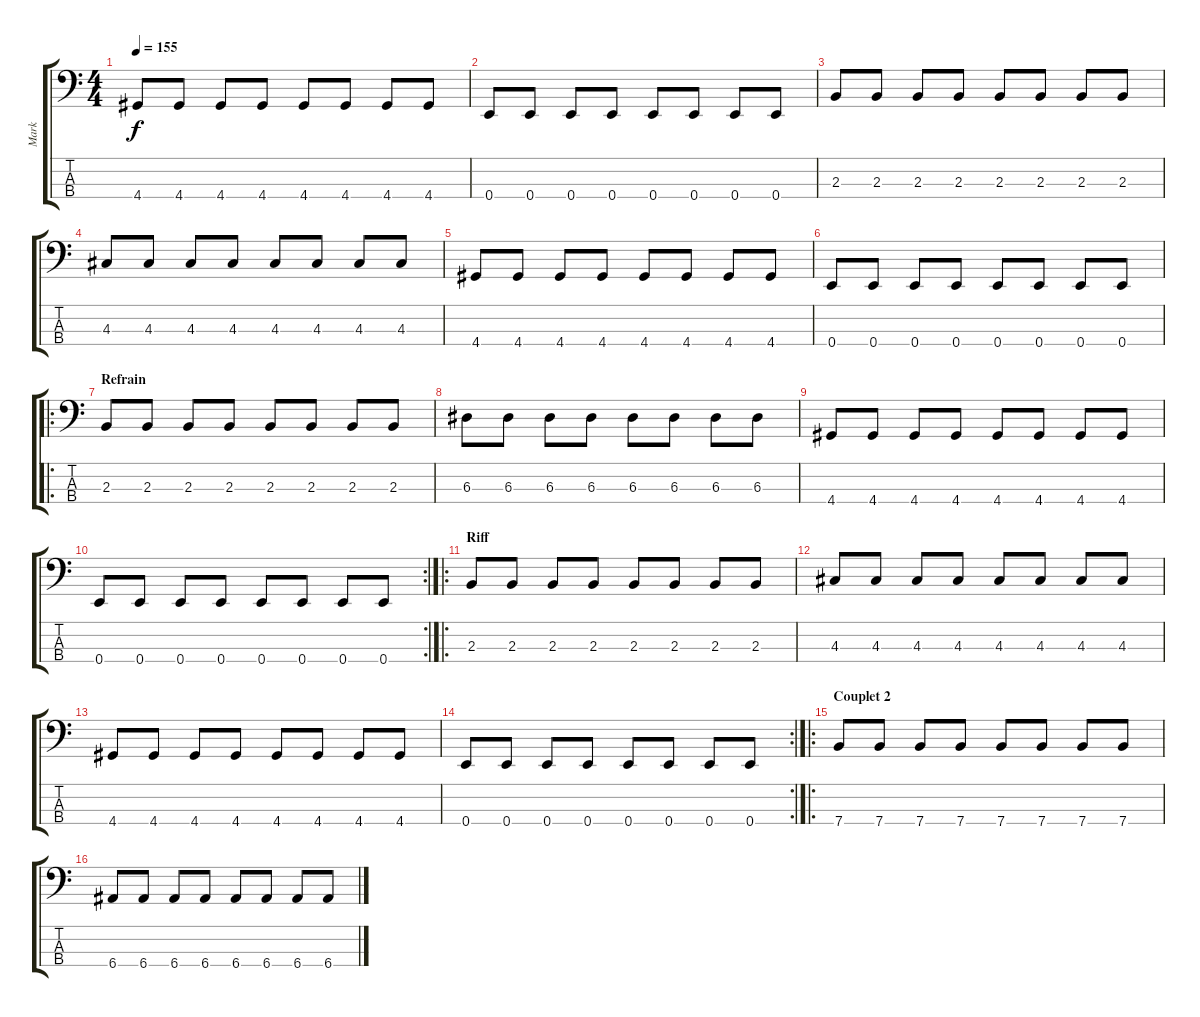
\track ("Mark" "Mark") {instrument electricbasspick}
\staff {score tabs}
\tuning (G2 D2 A1 E1) {hide}
\ts (4 4)
\tempo 155
\clef f4
\ks c
4.4.8{dy f} 4.4.8 4.4.8 4.4.8 4.4.8 4.4.8 4.4.8 4.4.8 |
0.4.8 0.4.8 0.4.8 0.4.8 0.4.8 0.4.8 0.4.8 0.4.8 |
2.3.8 2.3.8 2.3.8 2.3.8 2.3.8 2.3.8 2.3.8 2.3.8 |
4.3.8 4.3.8 4.3.8 4.3.8 4.3.8 4.3.8 4.3.8 4.3.8 |
4.4.8 4.4.8 4.4.8 4.4.8 4.4.8 4.4.8 4.4.8 4.4.8 |
0.4.8 0.4.8 0.4.8 0.4.8 0.4.8 0.4.8 0.4.8 0.4.8 |
\ro
\section ("" "Refrain")
2.3.8 2.3.8 2.3.8 2.3.8 2.3.8 2.3.8 2.3.8 2.3.8 |
6.3.8 6.3.8 6.3.8 6.3.8 6.3.8 6.3.8 6.3.8 6.3.8 |
4.4.8 4.4.8 4.4.8 4.4.8 4.4.8 4.4.8 4.4.8 4.4.8 |
\rc 2
0.4.8 0.4.8 0.4.8 0.4.8 0.4.8 0.4.8 0.4.8 0.4.8 |
\ro
\section ("" "Riff")
2.3.8 2.3.8 2.3.8 2.3.8 2.3.8 2.3.8 2.3.8 2.3.8 |
4.3.8 4.3.8 4.3.8 4.3.8 4.3.8 4.3.8 4.3.8 4.3.8 |
4.4.8 4.4.8 4.4.8 4.4.8 4.4.8 4.4.8 4.4.8 4.4.8 |
\rc 2
0.4.8 0.4.8 0.4.8 0.4.8 0.4.8 0.4.8 0.4.8 0.4.8 |
\ro
\section ("" "Couplet 2")
7.4.8 7.4.8 7.4.8 7.4.8 7.4.8 7.4.8 7.4.8 7.4.8 |
6.4.8 6.4.8 6.4.8 6.4.8 6.4.8 6.4.8 6.4.8 6.4.8
